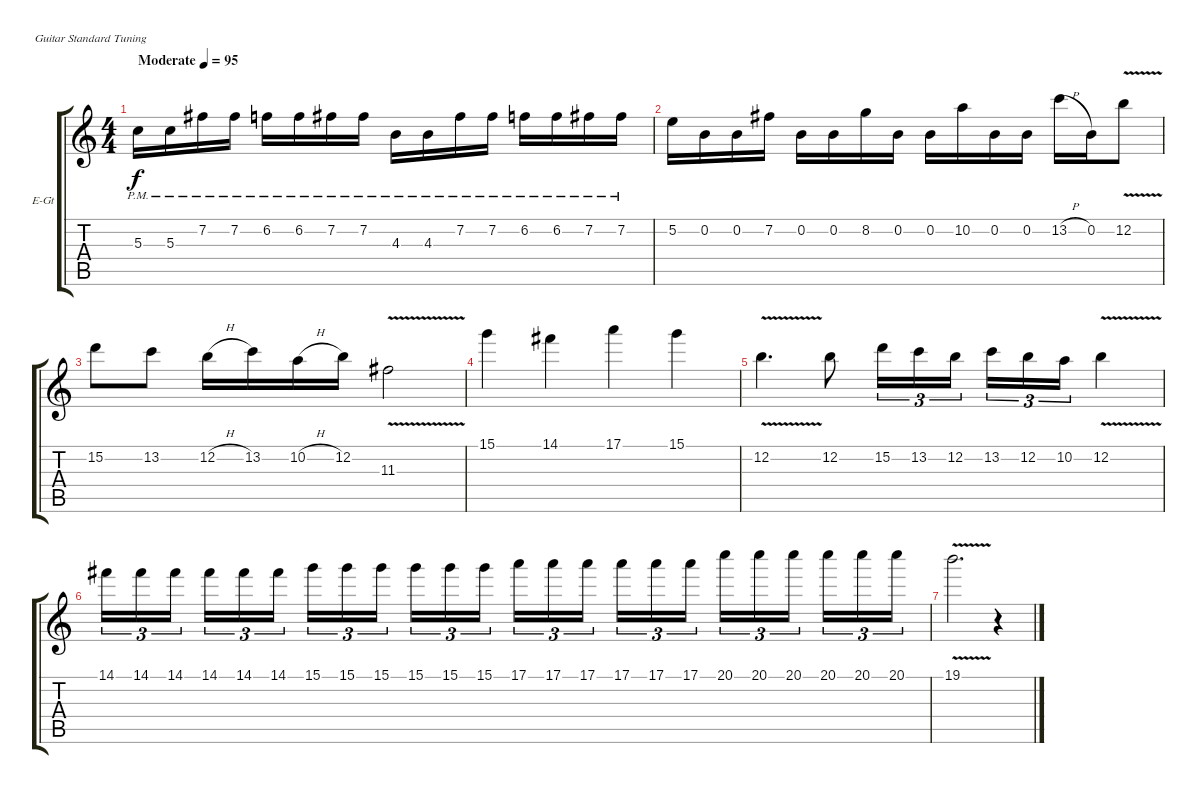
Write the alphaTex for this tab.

\bracketExtendMode groupsimilarinstruments
\firstSystemTrackNameOrientation horizontal
\otherSystemsTrackNameOrientation horizontal
\track ("Track 1" "E-Gt") {instrument distortionguitar}
\staff {score tabs}
\tuning (E4 B3 G3 D3 A2 E2)
\ts (4 4)
\beaming (8 2 2 2 2)
\tempo (95 "Moderate")
\clef g2
\ks c
5.3{pm}.16{dy f instrument distortionguitar} 5.3{pm}.16 7.2{pm}.16 7.2{pm}.16 6.2{pm}.16 6.2{pm}.16 7.2{pm}.16 7.2{pm}.16 4.3{pm}.16 4.3{pm}.16 7.2{pm}.16 7.2{pm}.16 6.2{pm}.16 6.2{pm}.16 7.2{pm}.16 7.2{pm}.16 |
5.2.16 0.2.16 0.2.16 7.2.16 0.2.16 0.2.16 8.2.16 0.2.16 0.2.16 10.2.16 0.2.16 0.2.16 13.2{h}.16 0.2.16 12.2{v}.8 |
15.2.8 13.2.8 12.2{h}.16 13.2.16 10.2{h}.16 12.2.16 11.3{v}.2 |
15.1.4 14.1.4 17.1.4 15.1.4 |
12.2{v}.4{d} 12.2.8 15.2.16{tu (3 2)} 13.2.16{tu (3 2)} 12.2.16{tu (3 2)} 13.2.16{tu (3 2)} 12.2.16{tu (3 2)} 10.2.16{tu (3 2)} 12.2{v}.4 |
14.1.16{tu (3 2)} 14.1.16{tu (3 2)} 14.1.16{tu (3 2)} 14.1.16{tu (3 2)} 14.1.16{tu (3 2)} 14.1.16{tu (3 2)} 15.1.16{tu (3 2)} 15.1.16{tu (3 2)} 15.1.16{tu (3 2)} 15.1.16{tu (3 2)} 15.1.16{tu (3 2)} 15.1.16{tu (3 2)} 17.1.16{tu (3 2)} 17.1.16{tu (3 2)} 17.1.16{tu (3 2)} 17.1.16{tu (3 2)} 17.1.16{tu (3 2)} 17.1.16{tu (3 2)} 20.1.16{tu (3 2)} 20.1.16{tu (3 2)} 20.1.16{tu (3 2)} 20.1.16{tu (3 2)} 20.1.16{tu (3 2)} 20.1.16{tu (3 2)} |
19.1{v}.2{d} r.4
